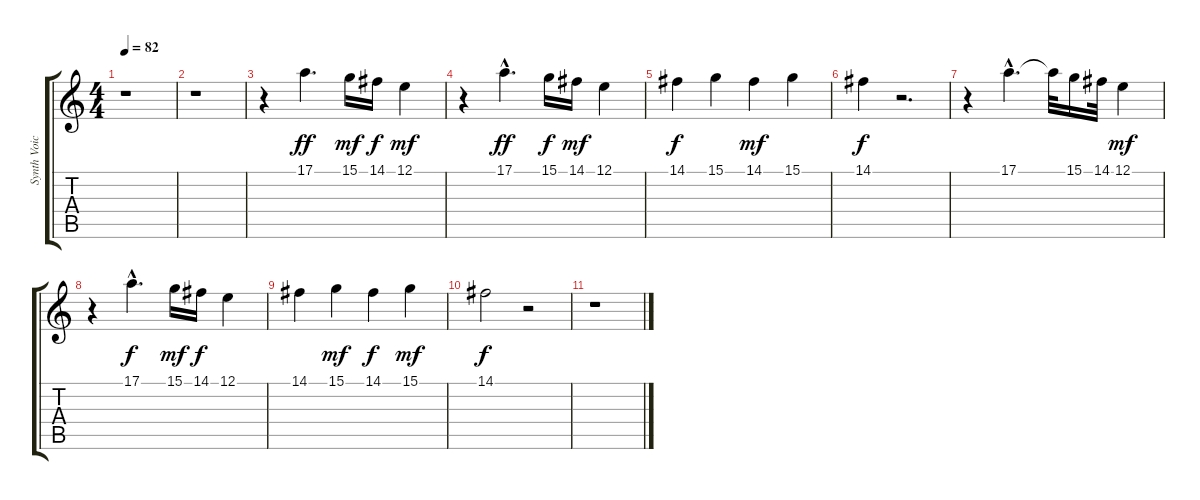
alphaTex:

\track ("Synth Voice" "Synth Voic") {instrument synthvoice}
\staff {score tabs}
\tuning (E4 B3 G3 D3 A2 E2) {hide}
\ts (4 4)
\tempo 82
\clef g2
\ks c
r.1{dy mf} |
r.1 |
r.4 17.1.4{d dy ff balance 8} 15.1.16{dy mf} 14.1.16{dy f} 12.1.4{dy mf} |
r.4 17.1{hac}.4{d dy ff} 15.1.16{dy f} 14.1.16{dy mf} 12.1.4 |
14.1.4{dy f} 15.1.4 14.1.4{dy mf} 15.1.4 |
14.1.4{dy f} r.2{d} |
r.4 17.1{hac}.4{d} 17.1{t}.32 15.1.16 14.1.32 12.1.4{dy mf} |
r.4 17.1{hac}.4{d dy f} 15.1.16{dy mf} 14.1.16{dy f} 12.1.4 |
14.1.4 15.1.4{dy mf} 14.1.4{dy f} 15.1.4{dy mf} |
14.1.2{dy f} r.2 |
r.1
